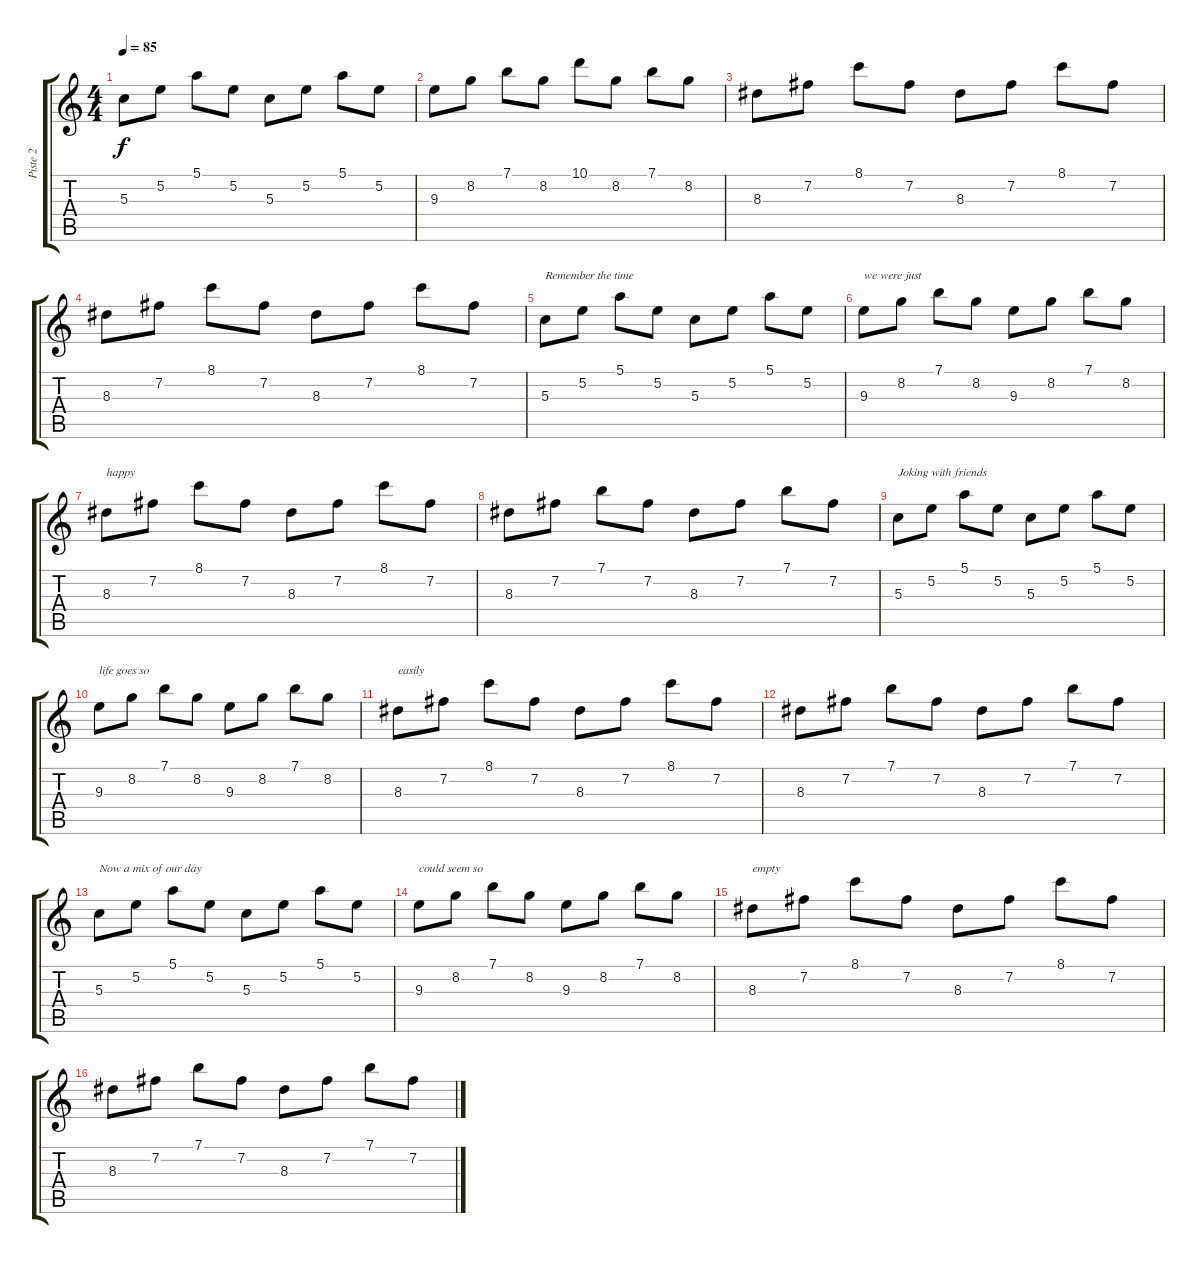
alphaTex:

\track ("Piste 2" "Piste 2") {instrument acousticguitarnylon}
\staff {score tabs}
\tuning (E4 B3 G3 D3 A2 E2) {hide}
\ts (4 4)
\tempo 85
\clef g2
\ks c
5.3.8{dy f} 5.2.8 5.1.8 5.2.8 5.3.8 5.2.8 5.1.8 5.2.8 |
9.3.8 8.2.8 7.1.8 8.2.8 10.1.8 8.2.8 7.1.8 8.2.8 |
8.3.8 7.2.8 8.1.8 7.2.8 8.3.8 7.2.8 8.1.8 7.2.8 |
8.3.8 7.2.8 8.1.8 7.2.8 8.3.8 7.2.8 8.1.8 7.2.8 |
5.3.8{txt "Remember the time"} 5.2.8 5.1.8 5.2.8 5.3.8 5.2.8 5.1.8 5.2.8 |
9.3.8{txt "we were just "} 8.2.8 7.1.8 8.2.8 9.3.8 8.2.8 7.1.8 8.2.8 |
8.3.8{txt "happy"} 7.2.8 8.1.8 7.2.8 8.3.8 7.2.8 8.1.8 7.2.8 |
8.3.8 7.2.8 7.1.8 7.2.8 8.3.8 7.2.8 7.1.8 7.2.8 |
5.3.8{txt "Joking with friends"} 5.2.8 5.1.8 5.2.8 5.3.8 5.2.8 5.1.8 5.2.8 |
9.3.8{txt "life goes so "} 8.2.8 7.1.8 8.2.8 9.3.8 8.2.8 7.1.8 8.2.8 |
8.3.8{txt "easily "} 7.2.8 8.1.8 7.2.8 8.3.8 7.2.8 8.1.8 7.2.8 |
8.3.8 7.2.8 7.1.8 7.2.8 8.3.8 7.2.8 7.1.8 7.2.8 |
5.3.8{txt "Now a mix of our day "} 5.2.8 5.1.8 5.2.8 5.3.8 5.2.8 5.1.8 5.2.8 |
9.3.8{txt "could seem so "} 8.2.8 7.1.8 8.2.8 9.3.8 8.2.8 7.1.8 8.2.8 |
8.3.8{txt "empty "} 7.2.8 8.1.8 7.2.8 8.3.8 7.2.8 8.1.8 7.2.8 |
8.3.8 7.2.8 7.1.8 7.2.8 8.3.8 7.2.8 7.1.8 7.2.8
